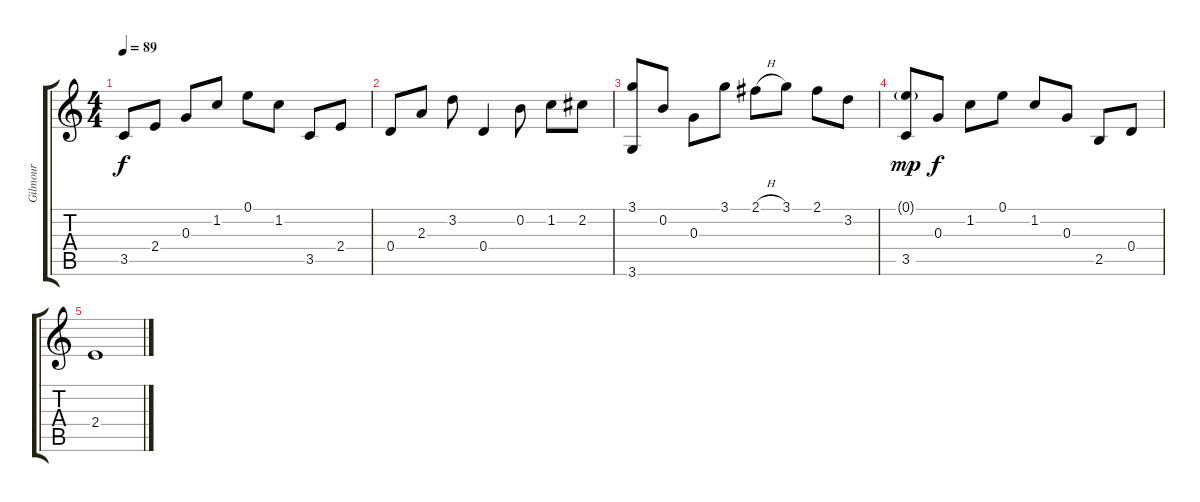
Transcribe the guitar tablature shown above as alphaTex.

\track ("Gilmour" "Gilmour") {instrument acousticguitarnylon}
\staff {score tabs}
\tuning (E4 B3 G3 D3 A2 E2) {hide}
\ts (4 4)
\tempo 89
\clef g2
\ks c
3.5.8{dy f} 2.4.8 0.3.8 1.2.8 0.1.8 1.2.8 3.5.8 2.4.8 |
0.4.8 2.3.8 3.2.8 0.4.4 0.2.8 1.2.8 2.2.8 |
(3.1 3.6).8 0.2.8 0.3.8 3.1.8 2.1{h}.8 3.1.8 2.1.8 3.2.8 |
(0.1{g} 3.5).8{dy mp} 0.3.8{dy f} 1.2.8 0.1.8 1.2.8 0.3.8 2.5.8 0.4.8 |
2.4.1
